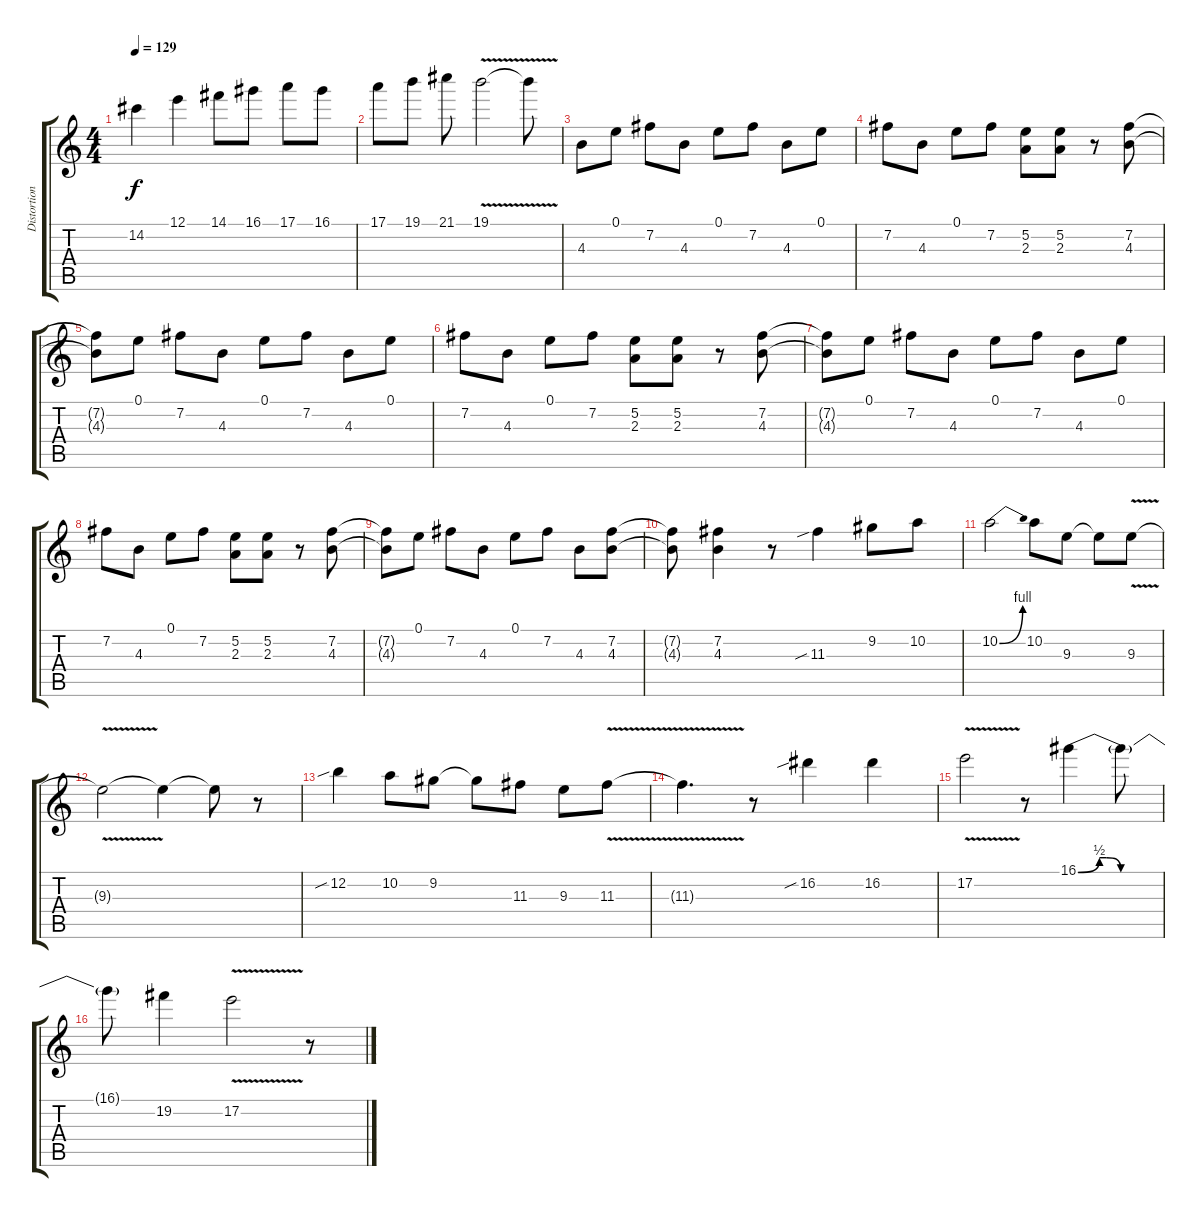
\track ("Distortion Guitar" "Distortion") {instrument overdrivenguitar}
\staff {score tabs}
\tuning (E4 B3 G3 D3 A2 E2) {hide}
\ts (4 4)
\tempo 129
\clef g2
\ks c
14.2.4{dy f} 12.1.4 14.1.8 16.1.8 17.1.8 16.1.8 |
17.1.8 19.1.8 21.1.8 19.1{v}.2 19.1{t}.8 |
4.3.8 0.1.8 7.2.8 4.3.8 0.1.8 7.2.8 4.3.8 0.1.8 |
7.2.8 4.3.8 0.1.8 7.2.8 (5.2 2.3).8 (5.2 2.3).8 r.8 (7.2 4.3).8 |
(7.2{t} 4.3{t}).8 0.1.8 7.2.8 4.3.8 0.1.8 7.2.8 4.3.8 0.1.8 |
7.2.8 4.3.8 0.1.8 7.2.8 (5.2 2.3).8 (5.2 2.3).8 r.8 (7.2 4.3).8 |
(7.2{t} 4.3{t}).8 0.1.8 7.2.8 4.3.8 0.1.8 7.2.8 4.3.8 0.1.8 |
7.2.8 4.3.8 0.1.8 7.2.8 (5.2 2.3).8 (5.2 2.3).8 r.8 (7.2 4.3).8 |
(7.2{t} 4.3{t}).8 0.1.8 7.2.8 4.3.8 0.1.8 7.2.8 4.3.8 (7.2 4.3).8 |
(7.2{t} 4.3{t}).8 (7.2 4.3).4 r.8 11.3{sib}.4 9.2.8 10.2.8 |
10.2{be (bend 0 0 60 4)}.2 10.2.8 9.3.8 9.3{t}.8 9.3{v}.8 |
9.3{t}.2 9.3{t}.4 9.3{t}.8 r.8 |
12.2{sib}.4 10.2.8 9.2.8 9.2{t}.8 11.3.8 9.3.8 11.3{v}.8 |
11.3{t}.4{d} r.8 16.2{sib}.4 16.2.4 |
17.2{v}.2 r.8 16.1{be (custom 0 0 15 2 20 2 30 0 60 0)}.4 16.1{t}.8 |
16.1{t}.8 19.2.4 17.2{v}.2 r.8
